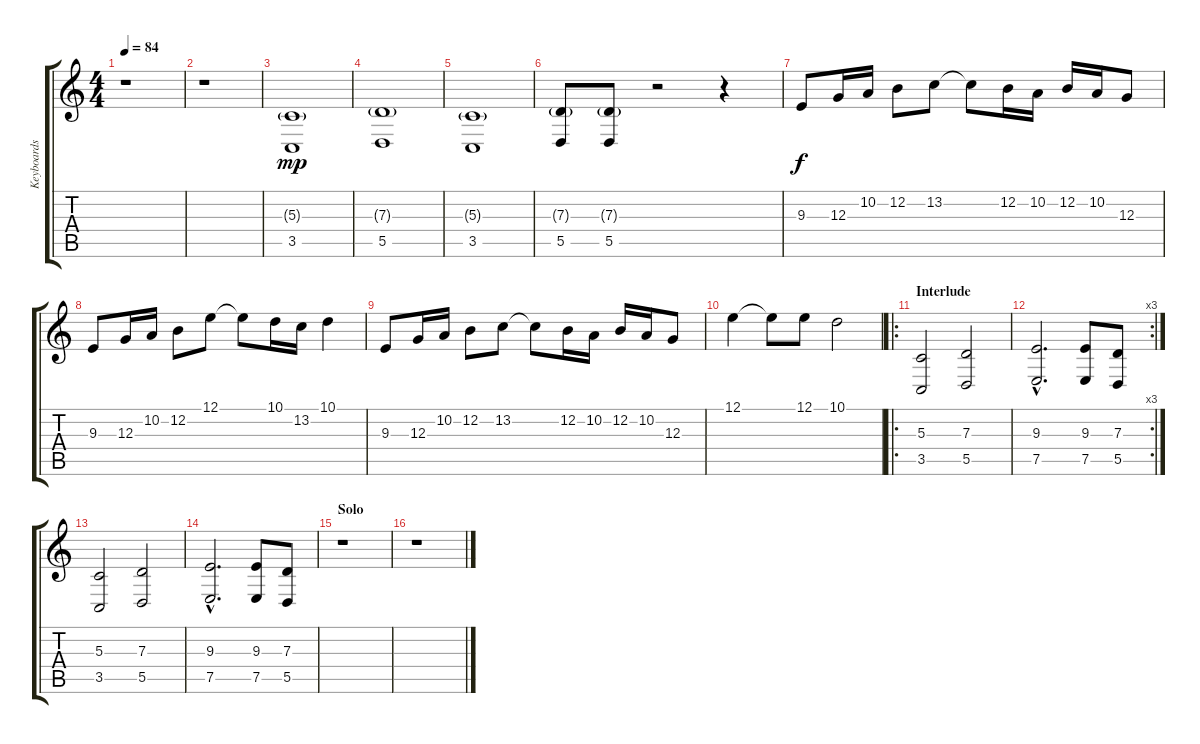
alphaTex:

\track ("Keyboards" "Keyboards") {instrument stringensemble1}
\staff {score tabs}
\tuning (E4 B3 G3 D3 A2 E2) {hide}
\ts (4 4)
\tempo 84
\clef g2
\ks c
r.1{dy f} |
r.1 |
(5.3{g} 3.5).1{dy mp} |
(7.3{g} 5.5).1 |
(5.3{g} 3.5).1 |
(7.3{g} 5.5).8 (7.3{g} 5.5).8 r.2 r.4 |
9.3.8{dy f} 12.3.16 10.2.16 12.2.8 13.2.8 13.2{t}.8 12.2.16 10.2.16 12.2.16 10.2.16 12.3.8 |
9.3.8 12.3.16 10.2.16 12.2.8 12.1.8 12.1{t}.8 10.1.16 13.2.16 10.1.4 |
9.3.8 12.3.16 10.2.16 12.2.8 13.2.8 13.2{t}.8 12.2.16 10.2.16 12.2.16 10.2.16 12.3.8 |
12.1.4 12.1{t}.8 12.1.8 10.1.2 |
\ro
\section ("" "Interlude")
(5.3 3.5).2 (7.3 5.5).2 |
\rc 3
(9.3{hac} 7.5{hac}).2{d} (9.3 7.5).8 (7.3 5.5).8 |
(5.3 3.5).2 (7.3 5.5).2 |
(9.3{hac} 7.5{hac}).2{d} (9.3 7.5).8 (7.3 5.5).8 |
\section ("" "Solo")
r.1 |
r.1
